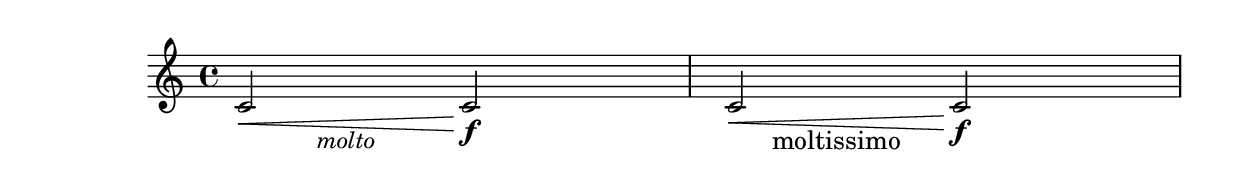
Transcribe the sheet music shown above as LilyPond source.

%% Do not edit this file; it is automatically
%% generated from LSR http://lsr.dsi.unimi.it
%% This file is in the public domain.
\version "2.13.4"

\header {
  lsrtags = "expressive-marks, text"

%% Translation of GIT committish: b2d4318d6c53df8469dfa4da09b27c15a374d0ca
  texidoces = "
Este ejemplo proporciona una función para tipografiar un regulador
con texto por debajo, como \"molto\" o \"poco\". El ejemplo
ilustra también cómo modificar la manera en que se imprime
normalmente un objeto, utilizando código de Scheme.

"
  doctitlees = "Centrar texto debajo de un regulador"

  texidoc = "
This example provides a function to typeset a hairpin (de)crescendo
with some additional text below it, such as @qq{molto} or @qq{poco}.
The example also illustrates how to modify the way an object is
normally printed, using some Scheme code.

"
  doctitle = "Center text below hairpin dynamics"
} % begin verbatim

hairpinWithCenteredText =
#(define-music-function (parser location text) (markup?)
#{
  \override Voice.Hairpin #'stencil = #(lambda (grob)
    (ly:stencil-aligned-to
     (ly:stencil-combine-at-edge
      (ly:stencil-aligned-to (ly:hairpin::print grob) X CENTER)
      Y DOWN
      (ly:stencil-aligned-to (grob-interpret-markup grob $text) X CENTER))
     X LEFT))
#})

hairpinMolto = \hairpinWithCenteredText \markup { \italic molto }
hairpinMore = \hairpinWithCenteredText \markup { \larger moltissimo }

\layout { ragged-right = ##f }

\relative c' {
  \hairpinMolto
  c2\< c\f
  \hairpinMore
  c2\< c\f
}
